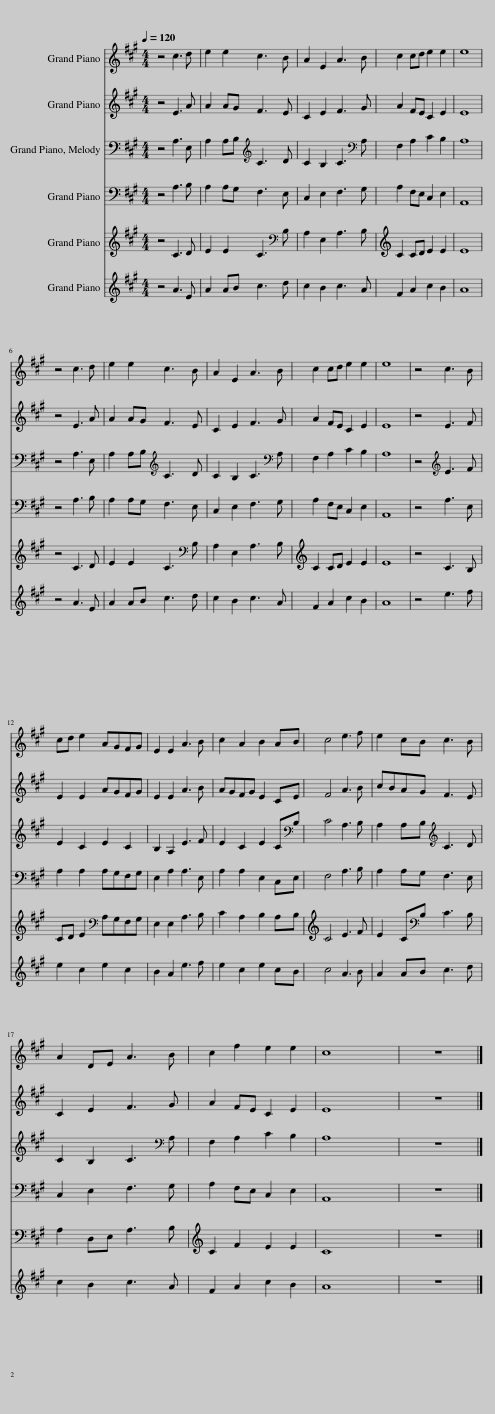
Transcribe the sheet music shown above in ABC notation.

X:1
%%score 1 2 3 4 5 6
L:1/8
Q:1/4=120
M:4/4
I:linebreak $
K:A
V:1 treble
V:2 treble
V:3 bass
V:4 bass
V:5 treble
V:6 treble
V:1
 z4 c3 d | e2 e2 c3 B | A2 E2 A3 B | c2 cd e2 e2 | e8 |$ %5
 z4 c3 d | e2 e2 c3 B | A2 E2 A3 B | c2 cd e2 e2 | e8 | %10
 z4 c3 B |$ cd e2 AGFG | E2 E2 A3 B | c2 A2 B2 AB | c4 e3 f | %15
 e2 cB c3 B |$ A2 DE A3 B | c2 f2 e2 e2 | c8 | z8 |] %20
V:2
 z4 E3 A | A2 AG F3 E | C2 E2 F3 G | A2 FE C2 E2 | E8 |$ %5
 z4 E3 A | A2 AG F3 E | C2 E2 F3 G | A2 FE C2 E2 | E8 | %10
 z4 E3 F |$ E2 E2 AGFG | E2 E2 A3 B | AGFG E2 CE | F4 A3 B | %15
 cBAG F3 E |$ C2 E2 F3 G | A2 FE C2 E2 | E8 | z8 |] %20
V:3
 z4 A,3 E, | A,2 A,B,[K:treble] C3 D | C2 B,2 C3[K:bass] A, | F,2 A,2 C2 B,2 | A,8 |$ %5
 z4 A,3 E, | A,2 A,B,[K:treble] C3 D | C2 B,2 C3[K:bass] A, | F,2 A,2 C2 B,2 | A,8 | %10
 z4[K:treble] E3 F |$ E2 C2 E2 C2 | B,2 A,2 E3 F | E2 C2 E2 C[K:bass]B, | C4 A,3 B, | %15
 A,2 A,B,[K:treble] C3 D |$ C2 B,2 C3[K:bass] A, | F,2 A,2 C2 B,2 | A,8 | z8 |] %20
V:4
 z4 A,3 B, | A,2 A,G, F,3 E, | C,2 E,2 F,3 G, | A,2 F,E, C,2 E,2 | A,,8 |$ %5
 z4 A,3 B, | A,2 A,G, F,3 E, | C,2 E,2 F,3 G, | A,2 F,E, C,2 E,2 | A,,8 | %10
 z4 A,3 E, |$ A,2 A,2 A,G,F,G, | E,2 A,2 A,3 E, | A,2 A,2 E,2 C,E, | F,4 A,3 B, | %15
 A,2 A,G, F,3 E, |$ C,2 E,2 F,3 G, | A,2 F,E, C,2 E,2 | A,,8 | z8 |] %20
V:5
 z4 C3 D | E2 E2 C3[K:bass] B, | A,2 E,2 A,3 B, | C2 CD E2 E2 | E8 |$ %5
 z4 C3 D | E2 E2 C3[K:bass] B, | A,2 E,2 A,3 B, | C2 CD E2 E2 | E8 | %10
 z4 C3 B, |$ CD E2[K:bass] A,G,F,G, | E,2 E,2 A,3 B, | C2 A,2 B,2 A,B, | C4 E3 F | %15
 E2 C[K:bass]B, C3 B, |$ A,2 D,E, A,3 B, | C2 F2 E2 E2 | C8 | z8 |] %20
V:6
 z4 A3 E | A2 AB c3 d | c2 B2 c3 A | F2 A2 c2 B2 | A8 |$ %5
 z4 A3 E | A2 AB c3 d | c2 B2 c3 A | F2 A2 c2 B2 | A8 | %10
 z4 e3 f |$ e2 c2 e2 c2 | B2 A2 e3 f | e2 c2 e2 cB | c4 A3 B | %15
 A2 AB c3 d |$ c2 B2 c3 A | F2 A2 c2 B2 | A8 | z8 |] %20
